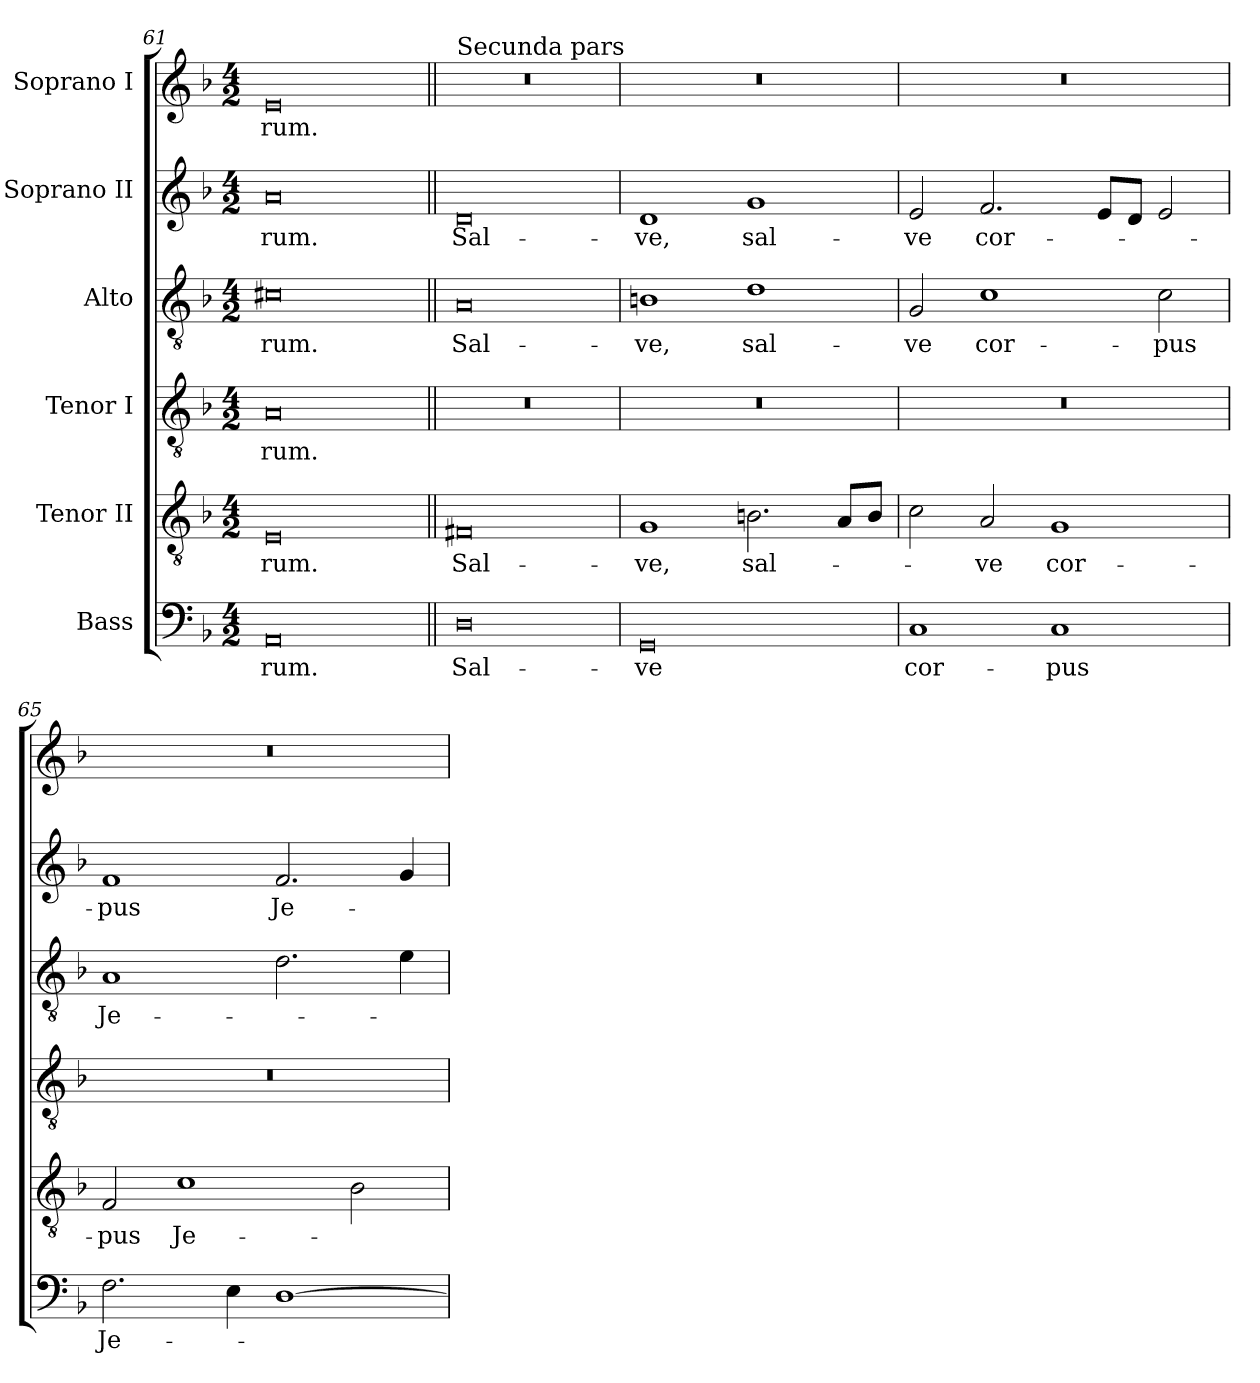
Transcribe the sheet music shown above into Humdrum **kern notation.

**kern	**text	**kern	**text	**kern	**text	**kern	**text	**kern	**text	**kern	**text
*part6	*part6	*part5	*part5	*part4	*part4	*part3	*part3	*part2	*part2	*part1	*part1
*staff6	*staff6	*staff5	*staff5	*staff4	*staff4	*staff3	*staff3	*staff2	*staff2	*staff1	*staff1
*I"Bass	*	*I"Tenor II	*	*I"Tenor I	*	*I"Alto	*	*I"Soprano II	*	*I"Soprano I	*
*clefF4	*	*clefGv2	*	*clefGv2	*	*clefGv2	*	*clefG2	*	*clefG2	*
*k[b-]	*	*k[b-]	*	*k[b-]	*	*k[b-]	*	*k[b-]	*	*k[b-]	*
*F:	*	*F:	*	*F:	*	*F:	*	*F:	*	*F:	*
*M4/2	*	*M4/2	*	*M4/2	*	*M4/2	*	*M4/2	*	*M4/2	*
=61	=61	=61	=61	=61	=61	=61	=61	=61	=61	=61	=61
!	!LO:LY:b:color=#000000	!	!	!	!	!	!	!	!	!	!
!	!	!	!LO:LY:b:color=#000000	!	!	!	!	!	!	!	!
!	!	!	!	!	!LO:LY:b:color=#000000	!	!	!	!	!	!
!	!	!	!	!	!	!	!LO:LY:b:color=#000000	!	!	!	!
!	!	!	!	!	!	!	!	!	!LO:LY:b:color=#000000	!	!
!	!	!	!	!	!	!	!	!	!	!	!LO:LY:b:color=#000000
0AAi	-rum.	0Ei	-rum.	0Ai	-rum.	0c#Xi	-rum.	0ai	-rum.	0ei	-rum.
!!LO:LB:g=z
=62||	=62||	=62||	=62||	=62||	=62||	=62||	=62||	=62||	=62||	=62||	=62||
!	!LO:LY:b:color=#000000	!	!	!	!	!	!	!	!	!	!
!	!	!	!LO:LY:b:color=#000000	!LO:N:vis=1	!	!	!	!	!	!	!
!	!	!	!	!	!	!	!LO:LY:b:color=#000000	!	!	!	!
!	!	!	!	!	!	!	!	!	!	!LO:TX:a:t=Secunda pars	!
!	!	!	!	!	!	!	!	!	!LO:LY:b:color=#000000	!LO:N:vis=1	!
0Di	Sal-	0F#Xi	Sal-	0r	.	0Ai	Sal-	0di	Sal-	0r	.
=63	=63	=63	=63	=63	=63	=63	=63	=63	=63	=63	=63
!	!LO:LY:b:color=#000000	!	!	!	!	!	!	!	!	!	!
!	!	!	!LO:LY:b:color=#000000	!LO:N:vis=1	!	!	!	!	!	!	!
!	!	!	!	!	!	!	!LO:LY:b:color=#000000	!	!	!	!
!	!	!	!	!	!	!	!	!	!LO:LY:b:color=#000000	!LO:N:vis=1	!
0GGi	-ve	1Gi	-ve,	0r	.	1Bni	-ve,	1di	-ve,	0r	.
!	!	!	!LO:LY:b:color=#000000	!	!	!	!	!	!	!	!
!	!	!	!	!	!	!	!LO:LY:b:color=#000000	!	!	!	!
!	!	!	!	!	!	!	!	!	!LO:LY:b:color=#000000	!	!
.	.	2.Bni\	sal-	.	.	1di	sal-	1gi	sal-	.	.
.	.	8Ai/L	.	.	.	.	.	.	.	.	.
.	.	8Bi/J	.	.	.	.	.	.	.	.	.
=64	=64	=64	=64	=64	=64	=64	=64	=64	=64	=64	=64
!	!LO:LY:b:color=#000000	!	!	!LO:N:vis=1	!	!	!	!	!	!	!
!	!	!	!	!	!	!	!LO:LY:b:color=#000000	!	!	!	!
!	!	!	!	!	!	!	!	!	!LO:LY:b:color=#000000	!LO:N:vis=1	!
1Ci	cor-	2ci\	.	0r	.	2Gi/	-ve	2ei/	-ve	0r	.
!	!	!	!LO:LY:b:color=#000000	!	!	!	!	!	!	!	!
!	!	!	!	!	!	!	!LO:LY:b:color=#000000	!	!	!	!
!	!	!	!	!	!	!	!	!	!LO:LY:b:color=#000000	!	!
.	.	2Ai/	-ve	.	.	1ci	cor-	2.fi/	cor-	.	.
!	!LO:LY:b:color=#000000	!	!	!	!	!	!	!	!	!	!
!	!	!	!LO:LY:b:color=#000000	!	!	!	!	!	!	!	!
1Ci	-pus	1Gi	cor-	.	.	.	.	.	.	.	.
.	.	.	.	.	.	.	.	8ei/L	.	.	.
.	.	.	.	.	.	.	.	8di/J	.	.	.
!	!	!	!	!	!	!	!LO:LY:b:color=#000000	!	!	!	!
.	.	.	.	.	.	2ci\	-pus	2ei/	.	.	.
=65	=65	=65	=65	=65	=65	=65	=65	=65	=65	=65	=65
!	!LO:LY:b:color=#000000	!	!	!	!	!	!	!	!	!	!
!	!	!	!LO:LY:b:color=#000000	!LO:N:vis=1	!	!	!	!	!	!	!
!	!	!	!	!	!	!	!LO:LY:b:color=#000000	!	!	!	!
!	!	!	!	!	!	!	!	!	!LO:LY:b:color=#000000	!LO:N:vis=1	!
2.Fi\	Je-	2Fi/	-pus	0r	.	1Ai	Je-	1fi	-pus	0r	.
!	!	!	!LO:LY:b:color=#000000	!	!	!	!	!	!	!	!
.	.	1ci	Je-	.	.	.	.	.	.	.	.
4Ei\	.	.	.	.	.	.	.	.	.	.	.
!	!	!	!	!	!	!	!	!	!LO:LY:b:color=#000000	!	!
[>1Di	.	.	.	.	.	2.di\	.	2.fi/	Je-	.	.
.	.	2B-i\	.	.	.	.	.	.	.	.	.
.	.	.	.	.	.	4ei\	.	4gi/	.	.	.
=	=	=	=	=	=	=	=	=	=	=	=
*-	*-	*-	*-	*-	*-	*-	*-	*-	*-	*-	*-
